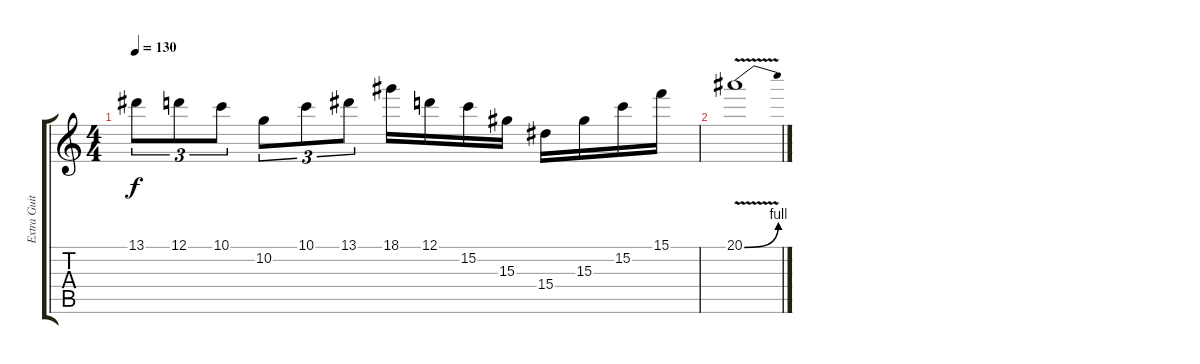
\track ("Extra Guitar #1" "Extra Guit") {instrument distortionguitar}
\staff {score tabs}
\tuning (D4 A3 F3 C3 G2 C2) {hide}
\ts (4 4)
\tempo 130
\clef g2
\ks c
13.1.8{tu (3 2) dy f} 12.1.8{tu (3 2)} 10.1.8{tu (3 2)} 10.2.8{tu (3 2)} 10.1.8{tu (3 2)} 13.1.8{tu (3 2)} 18.1.16 12.1.16 15.2.16 15.3.16 15.4.16 15.3.16 15.2.16 15.1.16 |
20.1{be (bend 0 0 60 4) v}.1
